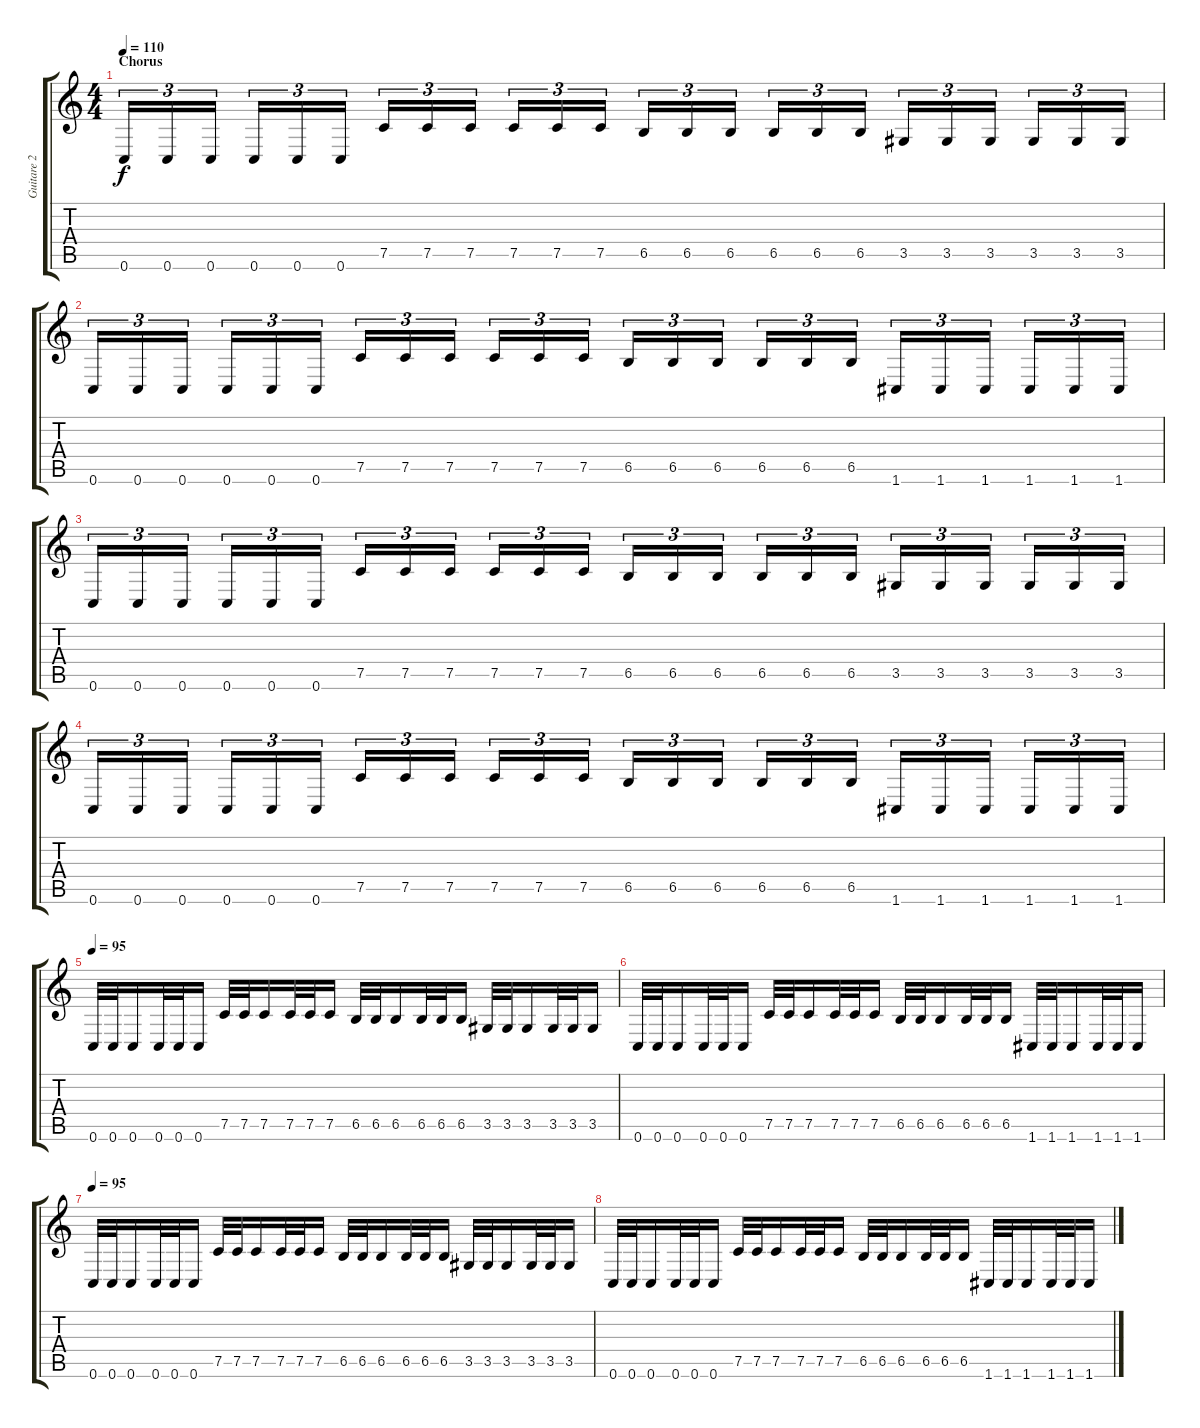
\track ("Guitare 2" "Guitare 2") {instrument distortionguitar}
\staff {score tabs}
\tuning (C4 G3 Eb3 Bb2 F2 C2) {hide}
\ts (4 4)
\section ("" "Chorus")
\tempo 110
\clef g2
\ks c
0.6.16{tu (3 2) dy f} 0.6.16{tu (3 2)} 0.6.16{tu (3 2)} 0.6.16{tu (3 2)} 0.6.16{tu (3 2)} 0.6.16{tu (3 2)} 7.5.16{tu (3 2)} 7.5.16{tu (3 2)} 7.5.16{tu (3 2)} 7.5.16{tu (3 2)} 7.5.16{tu (3 2)} 7.5.16{tu (3 2)} 6.5.16{tu (3 2)} 6.5.16{tu (3 2)} 6.5.16{tu (3 2)} 6.5.16{tu (3 2)} 6.5.16{tu (3 2)} 6.5.16{tu (3 2)} 3.5.16{tu (3 2)} 3.5.16{tu (3 2)} 3.5.16{tu (3 2)} 3.5.16{tu (3 2)} 3.5.16{tu (3 2)} 3.5.16{tu (3 2)} |
0.6.16{tu (3 2)} 0.6.16{tu (3 2)} 0.6.16{tu (3 2)} 0.6.16{tu (3 2)} 0.6.16{tu (3 2)} 0.6.16{tu (3 2)} 7.5.16{tu (3 2)} 7.5.16{tu (3 2)} 7.5.16{tu (3 2)} 7.5.16{tu (3 2)} 7.5.16{tu (3 2)} 7.5.16{tu (3 2)} 6.5.16{tu (3 2)} 6.5.16{tu (3 2)} 6.5.16{tu (3 2)} 6.5.16{tu (3 2)} 6.5.16{tu (3 2)} 6.5.16{tu (3 2)} 1.6.16{tu (3 2)} 1.6.16{tu (3 2)} 1.6.16{tu (3 2)} 1.6.16{tu (3 2)} 1.6.16{tu (3 2)} 1.6.16{tu (3 2)} |
0.6.16{tu (3 2)} 0.6.16{tu (3 2)} 0.6.16{tu (3 2)} 0.6.16{tu (3 2)} 0.6.16{tu (3 2)} 0.6.16{tu (3 2)} 7.5.16{tu (3 2)} 7.5.16{tu (3 2)} 7.5.16{tu (3 2)} 7.5.16{tu (3 2)} 7.5.16{tu (3 2)} 7.5.16{tu (3 2)} 6.5.16{tu (3 2)} 6.5.16{tu (3 2)} 6.5.16{tu (3 2)} 6.5.16{tu (3 2)} 6.5.16{tu (3 2)} 6.5.16{tu (3 2)} 3.5.16{tu (3 2)} 3.5.16{tu (3 2)} 3.5.16{tu (3 2)} 3.5.16{tu (3 2)} 3.5.16{tu (3 2)} 3.5.16{tu (3 2)} |
0.6.16{tu (3 2)} 0.6.16{tu (3 2)} 0.6.16{tu (3 2)} 0.6.16{tu (3 2)} 0.6.16{tu (3 2)} 0.6.16{tu (3 2)} 7.5.16{tu (3 2)} 7.5.16{tu (3 2)} 7.5.16{tu (3 2)} 7.5.16{tu (3 2)} 7.5.16{tu (3 2)} 7.5.16{tu (3 2)} 6.5.16{tu (3 2)} 6.5.16{tu (3 2)} 6.5.16{tu (3 2)} 6.5.16{tu (3 2)} 6.5.16{tu (3 2)} 6.5.16{tu (3 2)} 1.6.16{tu (3 2)} 1.6.16{tu (3 2)} 1.6.16{tu (3 2)} 1.6.16{tu (3 2)} 1.6.16{tu (3 2)} 1.6.16{tu (3 2)} |
\tempo 95
0.6.32 0.6.32 0.6.16 0.6.32 0.6.32 0.6.16 7.5.32 7.5.32 7.5.16 7.5.32 7.5.32 7.5.16 6.5.32 6.5.32 6.5.16 6.5.32 6.5.32 6.5.16 3.5.32 3.5.32 3.5.16 3.5.32 3.5.32 3.5.16 |
0.6.32 0.6.32 0.6.16 0.6.32 0.6.32 0.6.16 7.5.32 7.5.32 7.5.16 7.5.32 7.5.32 7.5.16 6.5.32 6.5.32 6.5.16 6.5.32 6.5.32 6.5.16 1.6.32 1.6.32 1.6.16 1.6.32 1.6.32 1.6.16 |
\tempo 95
0.6.32 0.6.32 0.6.16 0.6.32 0.6.32 0.6.16 7.5.32 7.5.32 7.5.16 7.5.32 7.5.32 7.5.16 6.5.32 6.5.32 6.5.16 6.5.32 6.5.32 6.5.16 3.5.32 3.5.32 3.5.16 3.5.32 3.5.32 3.5.16 |
0.6.32 0.6.32 0.6.16 0.6.32 0.6.32 0.6.16 7.5.32 7.5.32 7.5.16 7.5.32 7.5.32 7.5.16 6.5.32 6.5.32 6.5.16 6.5.32 6.5.32 6.5.16 1.6.32 1.6.32 1.6.16 1.6.32 1.6.32 1.6.16
